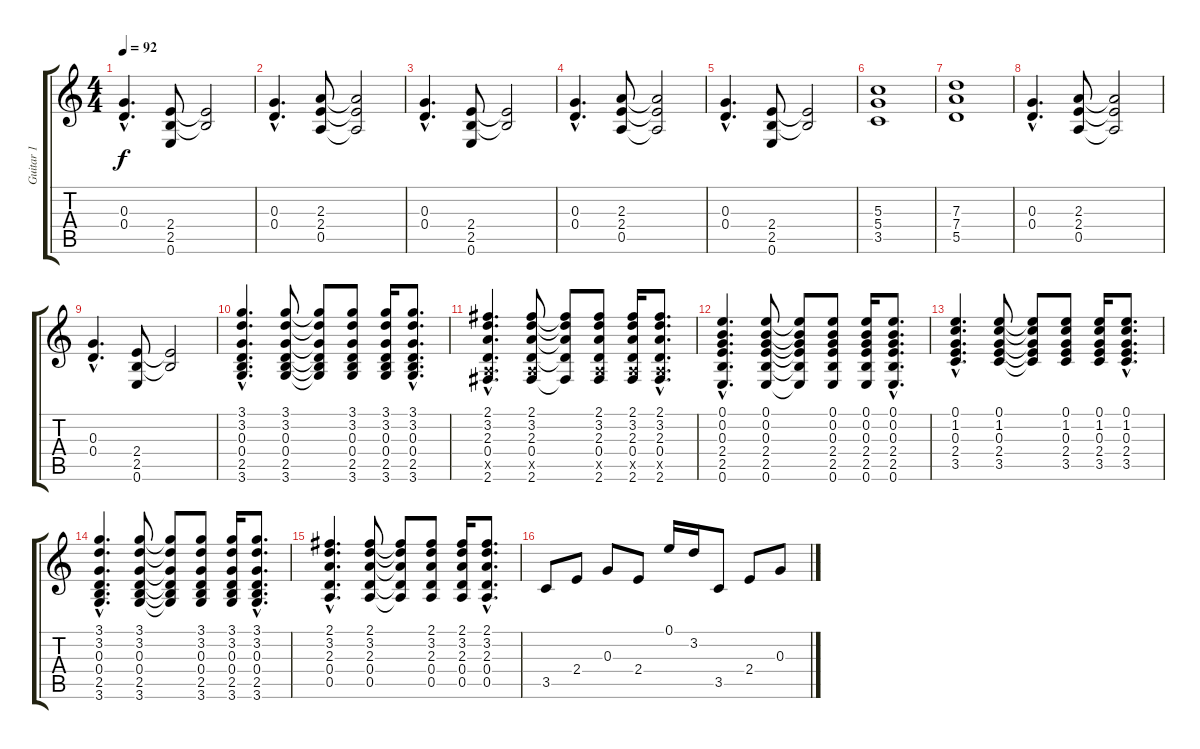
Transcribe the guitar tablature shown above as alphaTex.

\track ("Guitar 1" "Guitar 1") {instrument electricguitarclean}
\staff {score tabs}
\tuning (E4 B3 G3 D3 A2 E2) {hide}
\ts (4 4)
\tempo 92
\clef g2
\ks c
(0.3{hac} 0.4{hac}).4{d dy f} (2.4 2.5 0.6).8 (2.4{t} 2.5{t}).2 |
(0.3{hac} 0.4{hac}).4{d} (2.3 2.4 0.5).8 (2.3{t} 2.4{t} 0.5{t}).2 |
(0.3{hac} 0.4{hac}).4{d} (2.4 2.5 0.6).8 (2.4{t} 2.5{t}).2 |
(0.3{hac} 0.4{hac}).4{d} (2.3 2.4 0.5).8 (2.3{t} 2.4{t} 0.5{t}).2 |
(0.3{hac} 0.4{hac}).4{d} (2.4 2.5 0.6).8 (2.4{t} 2.5{t}).2 |
(5.3 5.4 3.5).1 |
(7.3 7.4 5.5).1 |
(0.3{hac} 0.4{hac}).4{d} (2.3 2.4 0.5).8 (2.3{t} 2.4{t} 0.5{t}).2 |
(0.3{hac} 0.4{hac}).4{d} (2.4 2.5 0.6).8 (2.4{t} 2.5{t}).2 |
(3.1{hac} 3.2{hac} 0.3{hac} 0.4{hac} 2.5{hac} 3.6{hac}).4{d} (3.1 3.2 0.3 0.4 2.5 3.6).8 (3.1{t} 3.2{t} 0.3{t} 0.4{t} 2.5{t} 3.6{t}).8 (3.1 3.2 0.3 0.4 2.5 3.6).8 (3.1 3.2 0.3 0.4 2.5 3.6).16 (3.1{hac} 3.2{hac} 0.3{hac} 0.4{hac} 2.5{hac} 3.6{hac}).8{d} |
(2.1{hac} 3.2{hac} 2.3{hac} 0.4{hac} 0.5{hac x} 2.6{hac}).4{d} (2.1 3.2 2.3 0.4 0.5{x} 2.6).8 (2.1{t} 3.2{t} 2.3{t} 0.4{t} 2.6{t}).8 (2.1 3.2 2.3 0.4 0.5{x} 2.6).8 (2.1 3.2 2.3 0.4 0.5{x} 2.6).16 (2.1{hac} 3.2{hac} 2.3{hac} 0.4{hac} 0.5{hac x} 2.6{hac}).8{d} |
(0.1{hac} 0.2{hac} 0.3{hac} 2.4{hac} 2.5{hac} 0.6{hac}).4{d} (0.1 0.2 0.3 2.4 2.5 0.6).8 (0.1{t} 0.2{t} 0.3{t} 2.4{t} 2.5{t} 0.6{t}).8 (0.1 0.2 0.3 2.4 2.5 0.6).8 (0.1 0.2 0.3 2.4 2.5 0.6).16 (0.1{hac} 0.2{hac} 0.3{hac} 2.4{hac} 2.5{hac} 0.6{hac}).8{d} |
(0.1{hac} 1.2{hac} 0.3{hac} 2.4{hac} 3.5{hac}).4{d} (0.1 1.2 0.3 2.4 3.5).8 (0.1{t} 1.2{t} 0.3{t} 2.4{t} 3.5{t}).8 (0.1 1.2 0.3 2.4 3.5).8 (0.1 1.2 0.3 2.4 3.5).16 (0.1{hac} 1.2{hac} 0.3{hac} 2.4{hac} 3.5{hac}).8{d} |
(3.1{hac} 3.2{hac} 0.3{hac} 0.4{hac} 2.5{hac} 3.6{hac}).4{d} (3.1 3.2 0.3 0.4 2.5 3.6).8 (3.1{t} 3.2{t} 0.3{t} 0.4{t} 2.5{t} 3.6{t}).8 (3.1 3.2 0.3 0.4 2.5 3.6).8 (3.1 3.2 0.3 0.4 2.5 3.6).16 (3.1{hac} 3.2{hac} 0.3{hac} 0.4{hac} 2.5{hac} 3.6{hac}).8{d} |
(2.1{hac} 3.2{hac} 2.3{hac} 0.4{hac} 0.5{hac}).4{d} (2.1 3.2 2.3 0.4 0.5).8 (2.1{t} 3.2{t} 2.3{t} 0.4{t} 0.5{t}).8 (2.1 3.2 2.3 0.4 0.5).8 (2.1 3.2 2.3 0.4 0.5).16 (2.1{hac} 3.2{hac} 2.3{hac} 0.4{hac} 0.5{hac}).8{d} |
3.5.8 2.4.8 0.3.8 2.4.8 0.1.16 3.2.16 3.5.8 2.4.8 0.3.8
